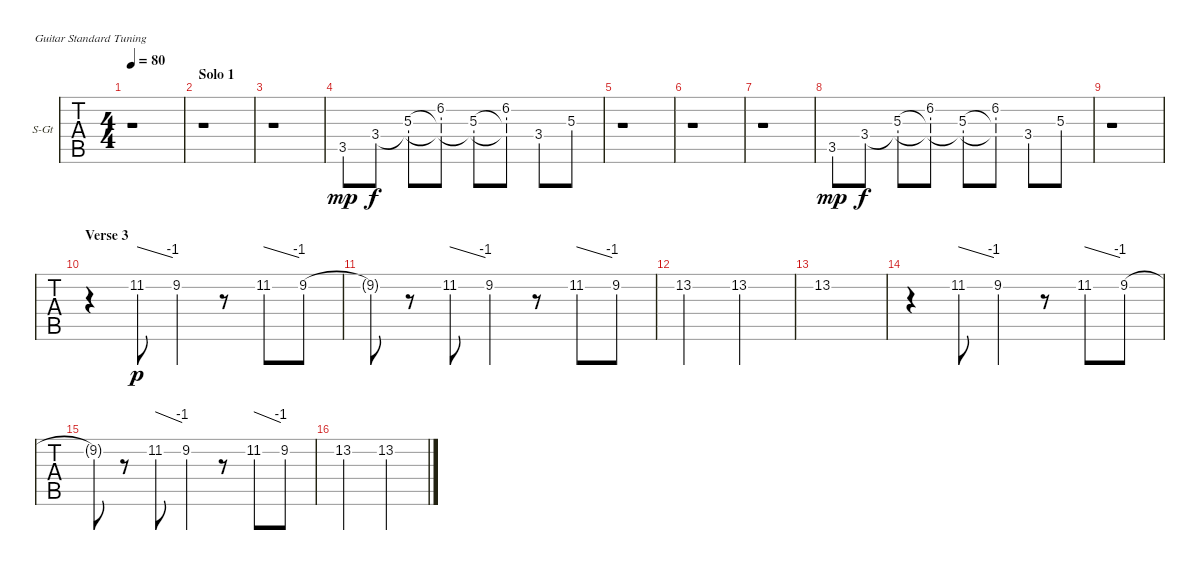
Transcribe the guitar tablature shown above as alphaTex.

\bracketExtendMode groupsimilarinstruments
\firstSystemTrackNameOrientation horizontal
\otherSystemsTrackNameOrientation horizontal
\chordDiagramsInScore
\track ("Guitar 2" "S-Gt") {instrument acousticguitarsteel}
\staff {tabs}
\tuning (E4 B3 G3 D3 A2 E2)
\ts (4 4)
\tempo 80
\clef g2
\ks c
r.1{dy f} |
\section ("" "Solo 1")
r.1 |
r.1 |
3.5.8{dy mp} 3.4.8{dy f} (5.3 3.4{t}).8 (6.2 5.3{t} 3.4{t}).8 (5.3 3.4{t}).8 (6.2 5.3{t} 3.4{t}).8 3.4.8 5.3.8 |
r.1 |
r.1 |
r.1 |
3.5.8{dy mp} 3.4.8{dy f} (5.3 3.4{t}).8 (6.2 5.3{t} 3.4{t}).8 (5.3 3.4{t}).8 (6.2 5.3{t} 3.4{t}).8 3.4.8 5.3.8 |
r.1 |
\section ("" "Verse 3")
r.4 11.2.8{tbe (dive default 0 0 60 -4) dy p} 9.2.4 r.8 11.2.8{tbe (dive default 0 0 60 -4)} 9.2.8 |
9.2{t}.8 r.8 11.2.8{tbe (dive default 0 0 60 -4)} 9.2.4 r.8 11.2.8{tbe (dive default 0 0 60 -4)} 9.2.8 |
13.2.2 13.2.2 |
13.2.1 |
r.4 11.2.8{tbe (dive default 0 0 60 -4)} 9.2.4 r.8 11.2.8{tbe (dive default 0 0 60 -4)} 9.2.8 |
9.2{t}.8 r.8 11.2.8{tbe (dive default 0 0 60 -4)} 9.2.4 r.8 11.2.8{tbe (dive default 0 0 60 -4)} 9.2.8 |
13.2.2 13.2.2
